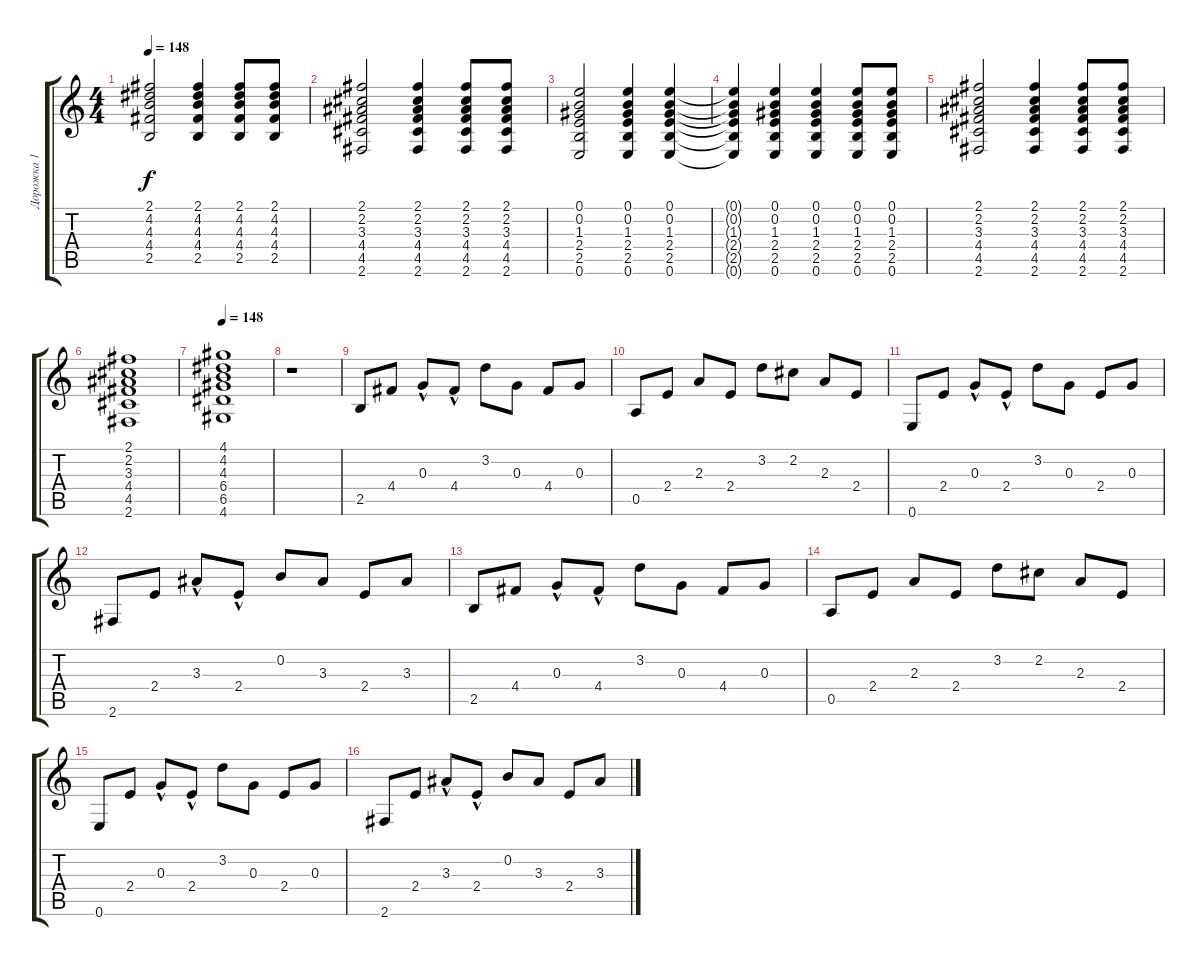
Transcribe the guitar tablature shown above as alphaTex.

\track ("Дорожка 1" "Дорожка 1") {instrument acousticguitarsteel}
\staff {score tabs}
\tuning (E4 B3 G3 D3 A2 E2) {hide}
\ts (4 4)
\tempo 148
\clef g2
\ks c
(2.1 4.2 4.3 4.4 2.5).2{dy f} (2.1 4.2 4.3 4.4 2.5).4 (2.1 4.2 4.3 4.4 2.5).8 (2.1 4.2 4.3 4.4 2.5).8 |
(2.1 2.2 3.3 4.4 4.5 2.6).2 (2.1 2.2 3.3 4.4 4.5 2.6).4 (2.1 2.2 3.3 4.4 4.5 2.6).8 (2.1 2.2 3.3 4.4 4.5 2.6).8 |
(0.1 0.2 1.3 2.4 2.5 0.6).2 (0.1 0.2 1.3 2.4 2.5 0.6).4 (0.1 0.2 1.3 2.4 2.5 0.6).4 |
(0.1{t} 0.2{t} 1.3{t} 2.4{t} 2.5{t} 0.6{t}).4 (0.1 0.2 1.3 2.4 2.5 0.6).4 (0.1 0.2 1.3 2.4 2.5 0.6).4 (0.1 0.2 1.3 2.4 2.5 0.6).8 (0.1 0.2 1.3 2.4 2.5 0.6).8 |
(2.1 2.2 3.3 4.4 4.5 2.6).2 (2.1 2.2 3.3 4.4 4.5 2.6).4 (2.1 2.2 3.3 4.4 4.5 2.6).8 (2.1 2.2 3.3 4.4 4.5 2.6).8 |
(2.1 2.2 3.3 4.4 4.5 2.6).1 |
\tempo 148
(4.1 4.2 4.3 6.4 6.5 4.6).1 |
r.1 |
2.5.8 4.4.8 0.3{hac}.8 4.4{hac}.8 3.2.8 0.3.8 4.4.8 0.3.8 |
0.5.8 2.4.8 2.3.8 2.4.8 3.2.8 2.2.8 2.3.8 2.4.8 |
0.6.8 2.4.8 0.3{hac}.8 2.4{hac}.8 3.2.8 0.3.8 2.4.8 0.3.8 |
2.6.8 2.4.8 3.3{hac}.8 2.4{hac}.8 0.2.8 3.3.8 2.4.8 3.3.8 |
2.5.8 4.4.8 0.3{hac}.8 4.4{hac}.8 3.2.8 0.3.8 4.4.8 0.3.8 |
0.5.8 2.4.8 2.3.8 2.4.8 3.2.8 2.2.8 2.3.8 2.4.8 |
0.6.8 2.4.8 0.3{hac}.8 2.4{hac}.8 3.2.8 0.3.8 2.4.8 0.3.8 |
2.6.8 2.4.8 3.3{hac}.8 2.4{hac}.8 0.2.8 3.3.8 2.4.8 3.3.8
